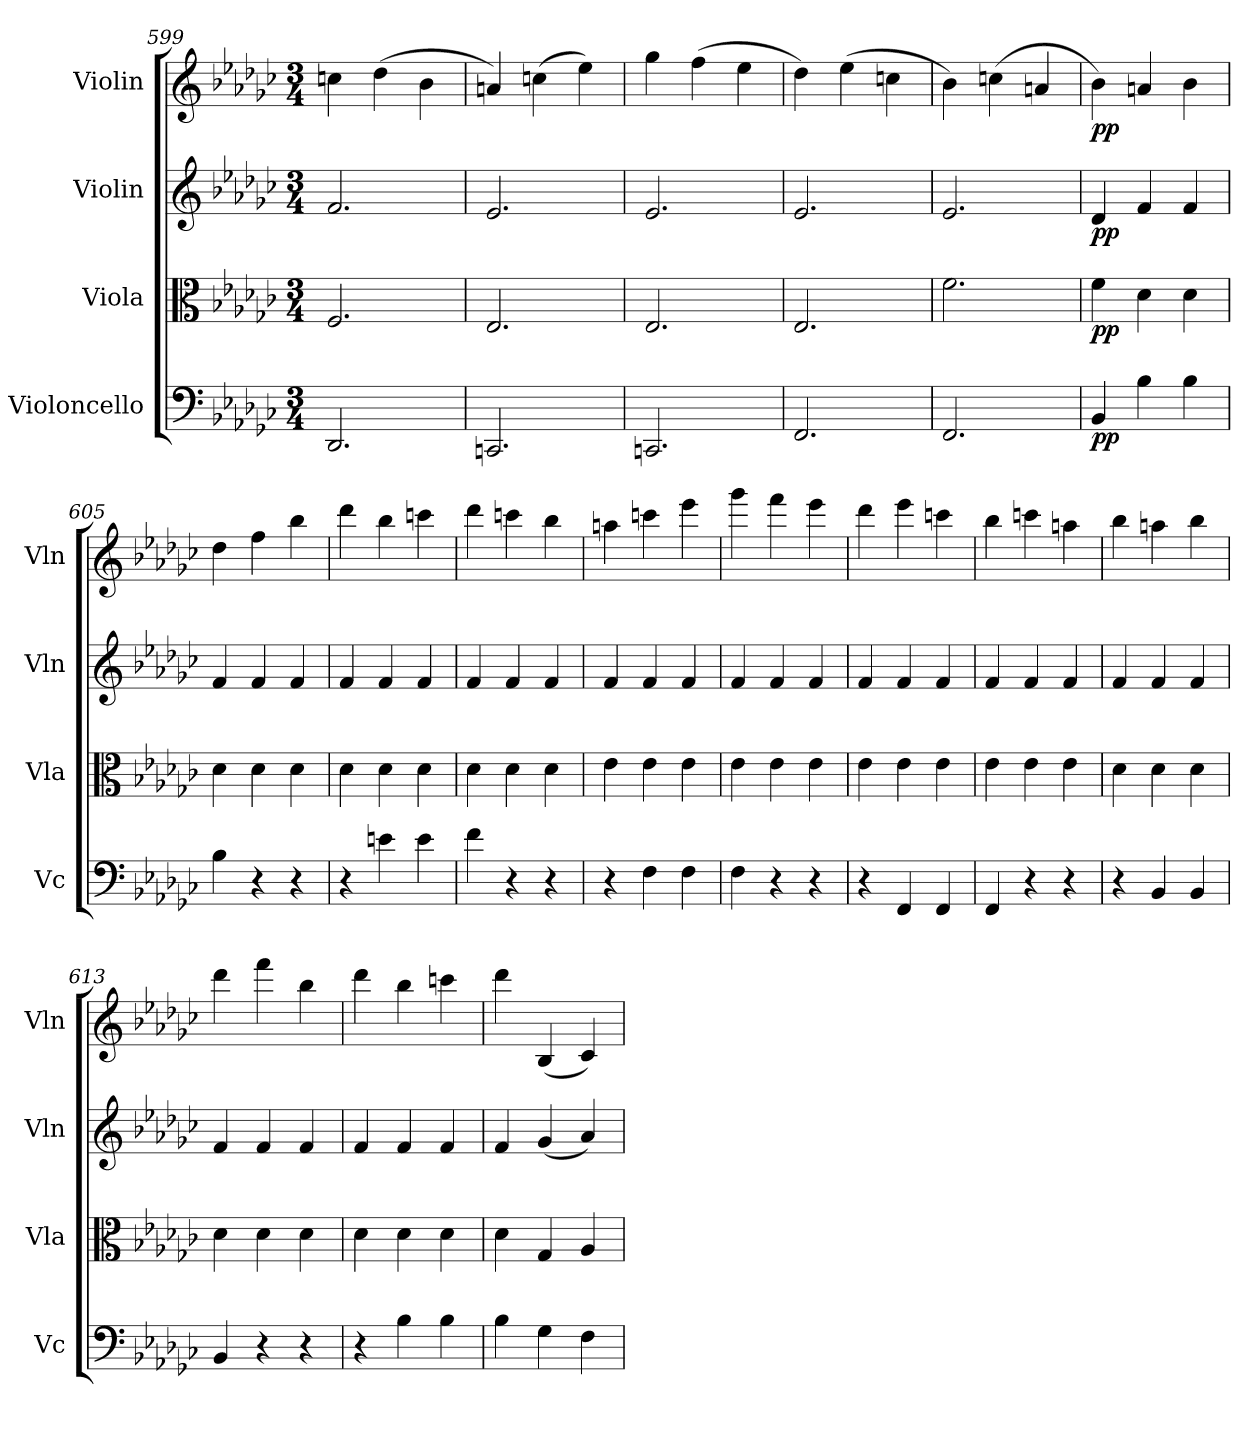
**kern	**dynam	**kern	**dynam	**kern	**dynam	**kern	**dynam
*part4	*part4	*part3	*part3	*part2	*part2	*part1	*part1
*staff4	*staff4	*staff3	*staff3	*staff2	*staff2	*staff1	*staff1
*I"Violoncello	*	*I"Viola	*	*I"Violin	*	*I"Violin	*
*I'Vc	*	*I'Vla	*	*I'Vln	*	*I'Vln	*
*clefF4	*	*clefC3	*	*clefG2	*	*clefG2	*
*k[b-e-a-d-g-c-]	*	*k[b-e-a-d-g-c-]	*	*k[b-e-a-d-g-c-]	*	*k[b-e-a-d-g-c-]	*
*M3/4	*	*M3/4	*	*M3/4	*	*M3/4	*
=599	=599	=599	=599	=599	=599	=599	=599
2.DD-	.	2.F	.	2.f	.	4ccn	.
.	.	.	.	.	.	(4dd-	.
.	.	.	.	.	.	4b-	.
=600	=600	=600	=600	=600	=600	=600	=600
2.CCn	.	2.E-	.	2.e-	.	4an)	.
.	.	.	.	.	.	(4ccn	.
.	.	.	.	.	.	4ee-)	.
=601	=601	=601	=601	=601	=601	=601	=601
2.CCn	.	2.E-	.	2.e-	.	4gg-	.
.	.	.	.	.	.	(4ff	.
.	.	.	.	.	.	4ee-	.
=602	=602	=602	=602	=602	=602	=602	=602
2.FF	.	2.E-	.	2.e-	.	4dd-)	.
.	.	.	.	.	.	(4ee-	.
.	.	.	.	.	.	4ccn	.
=603	=603	=603	=603	=603	=603	=603	=603
2.FF	.	2.f	.	2.e-	.	4b-)	.
.	.	.	.	.	.	(4ccn	.
.	.	.	.	.	.	4an	.
=604	=604	=604	=604	=604	=604	=604	=604
4BB-	pp	4f	pp	4d-	pp	4b-)	pp
4B-	.	4d-	.	4f	.	4an	.
4B-	.	4d-	.	4f	.	4b-	.
=605	=605	=605	=605	=605	=605	=605	=605
4B-	.	4d-	.	4f	.	4dd-	.
4r	.	4d-	.	4f	.	4ff	.
4r	.	4d-	.	4f	.	4bb-	.
=606	=606	=606	=606	=606	=606	=606	=606
4r	.	4d-	.	4f	.	4ddd-	.
4en	.	4d-	.	4f	.	4bb-	.
4e	.	4d-	.	4f	.	4cccn	.
=607	=607	=607	=607	=607	=607	=607	=607
4f	.	4d-	.	4f	.	4ddd-	.
4r	.	4d-	.	4f	.	4cccn	.
4r	.	4d-	.	4f	.	4bb-	.
=608	=608	=608	=608	=608	=608	=608	=608
4r	.	4e-	.	4f	.	4aan	.
4F	.	4e-	.	4f	.	4cccn	.
4F	.	4e-	.	4f	.	4eee-	.
=609	=609	=609	=609	=609	=609	=609	=609
4F	.	4e-	.	4f	.	4ggg-	.
4r	.	4e-	.	4f	.	4fff	.
4r	.	4e-	.	4f	.	4eee-	.
=610	=610	=610	=610	=610	=610	=610	=610
4r	.	4e-	.	4f	.	4ddd-	.
4FF	.	4e-	.	4f	.	4eee-	.
4FF	.	4e-	.	4f	.	4cccn	.
=611	=611	=611	=611	=611	=611	=611	=611
4FF	.	4e-	.	4f	.	4bb-	.
4r	.	4e-	.	4f	.	4cccn	.
4r	.	4e-	.	4f	.	4aan	.
=612	=612	=612	=612	=612	=612	=612	=612
4r	.	4d-	.	4f	.	4bb-	.
4BB-	.	4d-	.	4f	.	4aan	.
4BB-	.	4d-	.	4f	.	4bb-	.
=613	=613	=613	=613	=613	=613	=613	=613
4BB-	.	4d-	.	4f	.	4ddd-	.
4r	.	4d-	.	4f	.	4fff	.
4r	.	4d-	.	4f	.	4bb-	.
=614	=614	=614	=614	=614	=614	=614	=614
4r	.	4d-	.	4f	.	4ddd-	.
4B-	.	4d-	.	4f	.	4bb-	.
4B-	.	4d-	.	4f	.	4cccn	.
=615	=615	=615	=615	=615	=615	=615	=615
4B-	.	4d-	.	4f	.	4ddd-	.
4G-	.	4G-	.	(4g-	.	(4B-	.
4F	.	4A-	.	4a-)	.	4c-)	.
=	=	=	=	=	=	=	=
*-	*-	*-	*-	*-	*-	*-	*-
